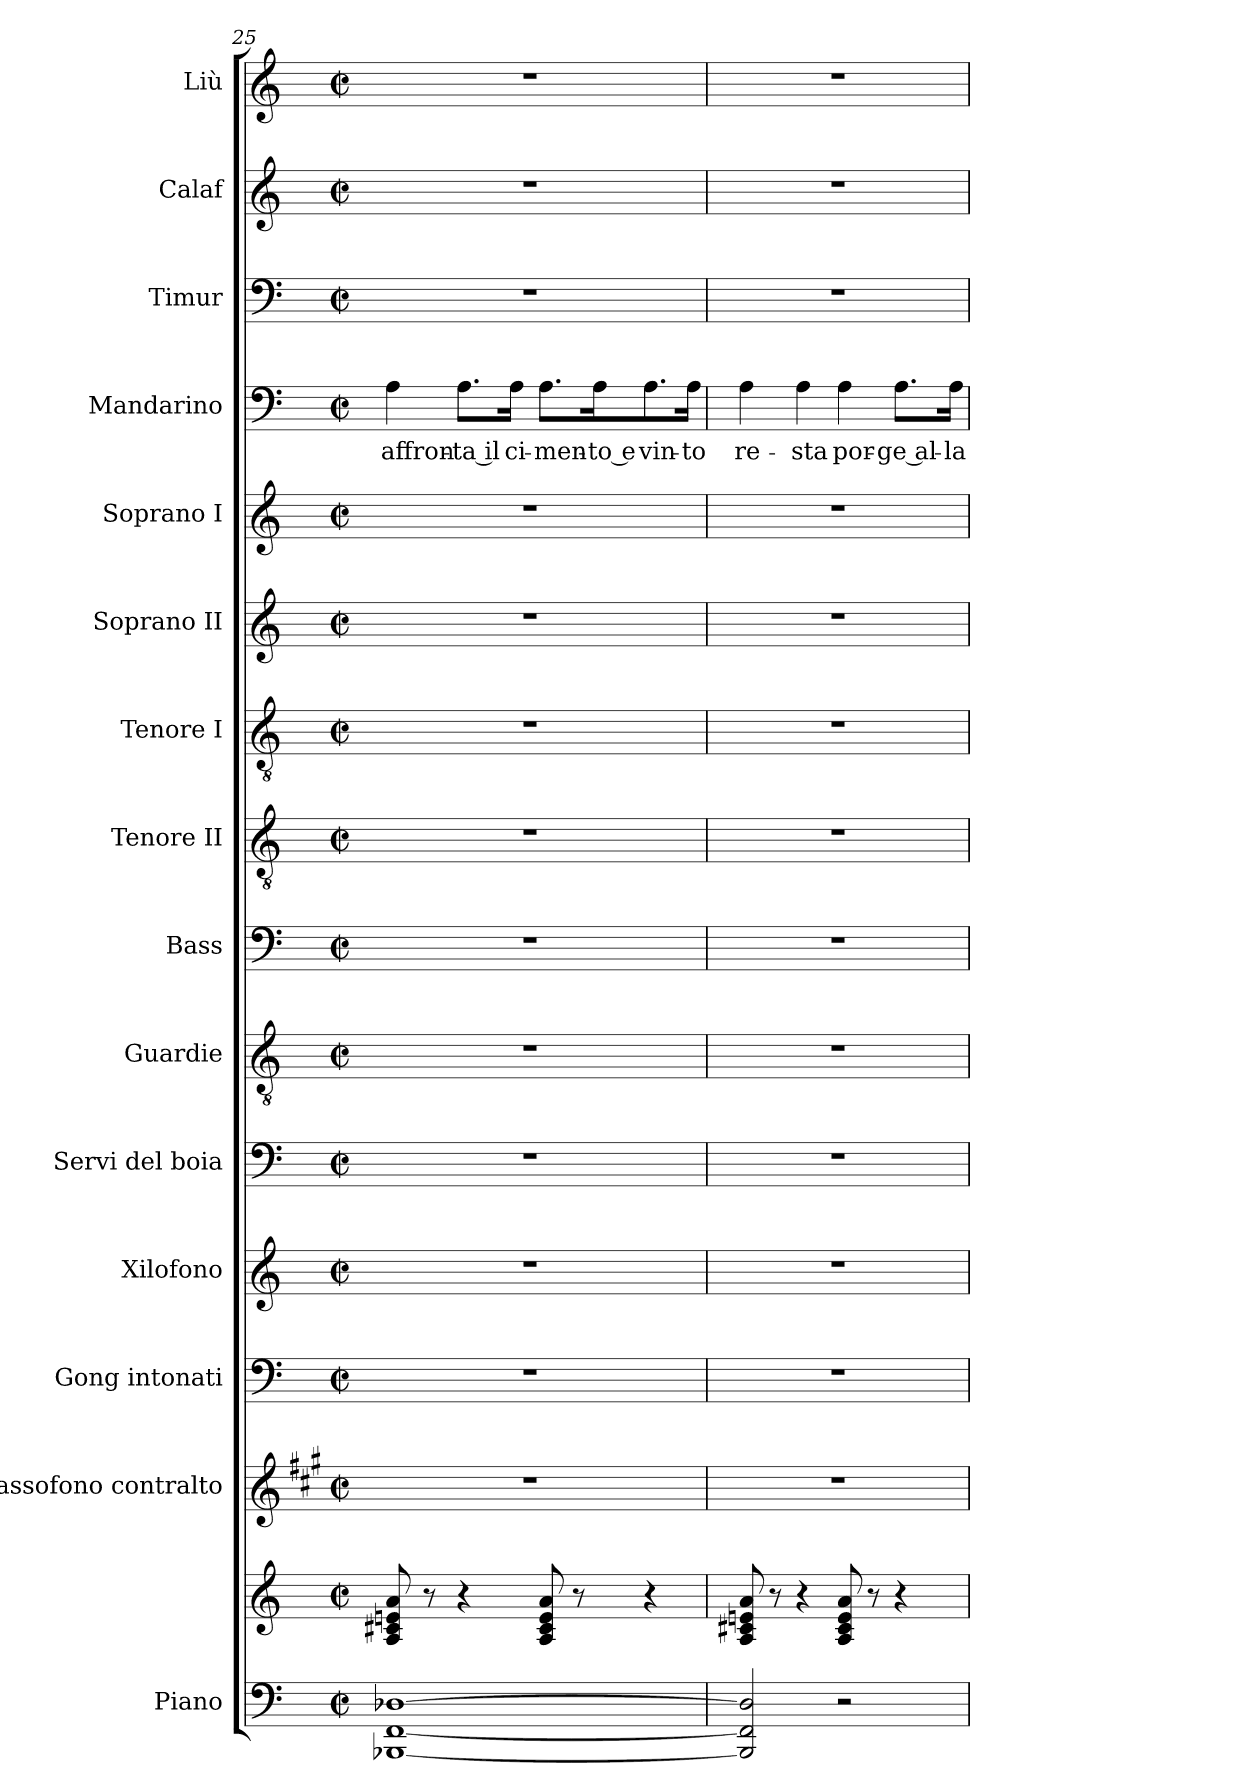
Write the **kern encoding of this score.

**kern	**kern	**kern	**kern	**kern	**kern	**kern	**kern	**kern	**kern	**kern	**kern	**kern	**text	**kern	**kern	**kern
*part15	*part15	*part14	*part13	*part12	*part11	*part10	*part9	*part8	*part7	*part6	*part5	*part4	*part4	*part3	*part2	*part1
*staff16	*staff15	*staff14	*staff13	*staff12	*staff11	*staff10	*staff9	*staff8	*staff7	*staff6	*staff5	*staff4	*staff4	*staff3	*staff2	*staff1
*I"Piano	*	*I"Sassofono contralto	*I"Gong intonati	*I"Xilofono	*I"Servi del boia	*I"Guardie	*I"Bass	*I"Tenore II	*I"Tenore I	*I"Soprano II	*I"Soprano I	*I"Mandarino	*	*I"Timur	*I"Calaf	*I"Liù
*I'Pno.	*	*	*I'Gong int.	*I'Xil.	*I'Ser.B.	*I'G.	*I'B.	*I'T. II	*I'T. I	*I'S. II	*I'S. I	*I'M.	*	*I'T.	*I'C.	*I'L.
!!LO:LB:g=z
*clefF4	*clefG2	*clefG2	*clefF4	*clefG2	*clefF4	*clefGv2	*clefF4	*clefGv2	*clefGv2	*clefG2	*clefG2	*clefF4	*	*clefF4	*clefG2	*clefG2
*	*	*ITrd5c9	*	*ITrd-7c-12	*	*	*	*	*	*	*	*	*	*	*	*
*k[]	*k[]	*k[]	*k[]	*k[]	*k[]	*k[]	*k[]	*k[]	*k[]	*k[]	*k[]	*k[]	*	*k[]	*k[]	*k[]
*M2/2	*M2/2	*M2/2	*M2/2	*M2/2	*M2/2	*M2/2	*M2/2	*M2/2	*M2/2	*M2/2	*M2/2	*M2/2	*	*M2/2	*M2/2	*M2/2
*met(c|)	*met(c|)	*met(c|)	*met(c|)	*met(c|)	*met(c|)	*met(c|)	*met(c|)	*met(c|)	*met(c|)	*met(c|)	*met(c|)	*met(c|)	*	*met(c|)	*met(c|)	*met(c|)
=25	=25	=25	=25	=25	=25	=25	=25	=25	=25	=25	=25	=25	=25	=25	=25	=25
!	!	!	!	!	!	!	!	!	!	!	!	!	!LO:LY:b	!	!	!
[1BBB-X [1FF [1D-X	8A/ 8c#X/ 8en/ 8a/	1r	1r	1r	1r	1r	1r	1r	1r	1r	1r	4A\	affron-	1r	1r	1r
.	8r	.	.	.	.	.	.	.	.	.	.	.	.	.	.	.
!	!	!	!	!	!	!	!	!	!	!	!	!	!LO:LY:b	!	!	!
.	4r	.	.	.	.	.	.	.	.	.	.	8.A\L	-ta il	.	.	.
!	!	!	!	!	!	!	!	!	!	!	!	!	!LO:LY:b	!	!	!
.	.	.	.	.	.	.	.	.	.	.	.	16A\Jk	ci-	.	.	.
!	!	!	!	!	!	!	!	!	!	!	!	!	!LO:LY:b	!	!	!
.	8A/ 8c#/ 8e/ 8a/	.	.	.	.	.	.	.	.	.	.	8.A\L	-men-	.	.	.
.	8r	.	.	.	.	.	.	.	.	.	.	.	.	.	.	.
!	!	!	!	!	!	!	!	!	!	!	!	!	!LO:LY:b	!	!	!
.	.	.	.	.	.	.	.	.	.	.	.	16A\K	-to e	.	.	.
!	!	!	!	!	!	!	!	!	!	!	!	!	!LO:LY:b	!	!	!
.	4r	.	.	.	.	.	.	.	.	.	.	8.A\	vin-	.	.	.
!	!	!	!	!	!	!	!	!	!	!	!	!	!LO:LY:b	!	!	!
.	.	.	.	.	.	.	.	.	.	.	.	16A\Jk	-to	.	.	.
=26	=26	=26	=26	=26	=26	=26	=26	=26	=26	=26	=26	=26	=26	=26	=26	=26
!	!	!	!	!	!	!	!	!	!	!	!	!	!LO:LY:b	!	!	!
2BBB-/] 2FF/] 2D-/]	8A/ 8c#X/ 8en/ 8a/	1r	1r	1r	1r	1r	1r	1r	1r	1r	1r	4A\	re-	1r	1r	1r
.	8r	.	.	.	.	.	.	.	.	.	.	.	.	.	.	.
!	!	!	!	!	!	!	!	!	!	!	!	!	!LO:LY:b	!	!	!
.	4r	.	.	.	.	.	.	.	.	.	.	4A\	-sta	.	.	.
!	!	!	!	!	!	!	!	!	!	!	!	!	!LO:LY:b	!	!	!
2r	8A/ 8c#/ 8e/ 8a/	.	.	.	.	.	.	.	.	.	.	4A\	por-	.	.	.
.	8r	.	.	.	.	.	.	.	.	.	.	.	.	.	.	.
!	!	!	!	!	!	!	!	!	!	!	!	!	!LO:LY:b	!	!	!
.	4r	.	.	.	.	.	.	.	.	.	.	8.A\L	-ge al-	.	.	.
!	!	!	!	!	!	!	!	!	!	!	!	!	!LO:LY:b	!	!	!
.	.	.	.	.	.	.	.	.	.	.	.	16A\Jk	-la	.	.	.
=	=	=	=	=	=	=	=	=	=	=	=	=	=	=	=	=
*-	*-	*-	*-	*-	*-	*-	*-	*-	*-	*-	*-	*-	*-	*-	*-	*-
